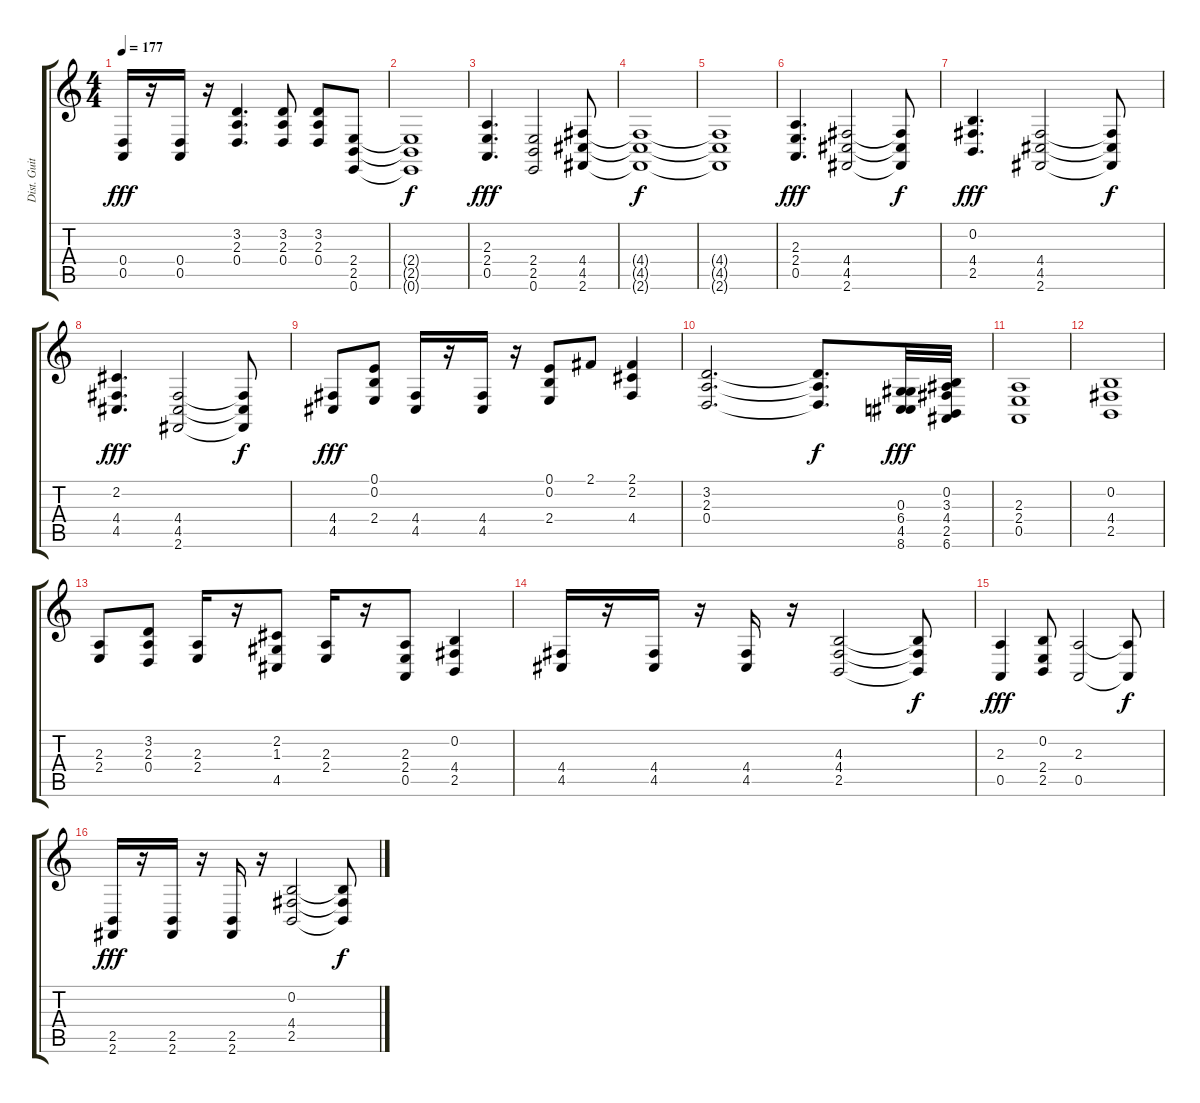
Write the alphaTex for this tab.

\track ("Dist. Guitar 3" "Dist. Guit") {instrument lead5charang}
\staff {score tabs}
\tuning (E4 B3 G3 D3 A2 E2) {hide}
\ts (4 4)
\tempo 177
\clef g2
\ks c
(0.4 0.5).16{dy fff} r.16 (0.4 0.5).16 r.16 (3.2 2.3 0.4).4{d} (3.2 2.3 0.4).8 (3.2 2.3 0.4).8 (2.4 2.5 0.6).8 |
(2.4{t} 2.5{t} 0.6{t}).1{dy f} |
(2.3 2.4 0.5).4{d dy fff} (2.4 2.5 0.6).2 (4.4 4.5 2.6).8 |
(4.4{t} 4.5{t} 2.6{t}).1{dy f} |
(4.4{t} 4.5{t} 2.6{t}).1 |
(2.3 2.4 0.5).4{d dy fff} (4.4 4.5 2.6).2 (4.4{t} 4.5{t} 2.6{t}).8{dy f} |
(0.2 4.4 2.5).4{d dy fff} (4.4 4.5 2.6).2 (4.4{t} 4.5{t} 2.6{t}).8{dy f} |
(2.2 4.4 4.5).4{d dy fff} (4.4 4.5 2.6).2 (4.4{t} 4.5{t} 2.6{t}).8{dy f} |
(4.4 4.5).8{dy fff} (0.1 0.2 2.4).8 (4.4 4.5).16 r.16 (4.4 4.5).16 r.16 (0.1 0.2 2.4).8 2.1.8 (2.1 2.2 4.4).4 |
(3.2 2.3 0.4).2{d} (3.2{t} 2.3{t} 0.4{t}).8{d dy f} (0.3 6.4 4.5 8.6).32{dy fff} (0.2 3.3 4.4 2.5 6.6).32 |
(2.3 2.4 0.5).1 |
(0.2 4.4 2.5).1 |
(2.3 2.4).8 (3.2 2.3 0.4).8 (2.3 2.4).16 r.16 (2.2 1.3 4.5).8 (2.3 2.4).16 r.16 (2.3 2.4 0.5).8 (0.2 4.4 2.5).4 |
(4.4 4.5).16 r.16 (4.4 4.5).16 r.16 (4.4 4.5).16 r.16 (4.3 4.4 2.5).2 (4.3{t} 4.4{t} 2.5{t}).8{dy f} |
(2.3 0.5).4{dy fff} (0.2 2.4 2.5).8 (2.3 0.5).2 (2.3{t} 0.5{t}).8{dy f} |
(2.5 2.6).16{dy fff} r.16 (2.5 2.6).16 r.16 (2.5 2.6).16 r.16 (0.2 4.4 2.5).2 (0.2{t} 4.4{t} 2.5{t}).8{dy f}
